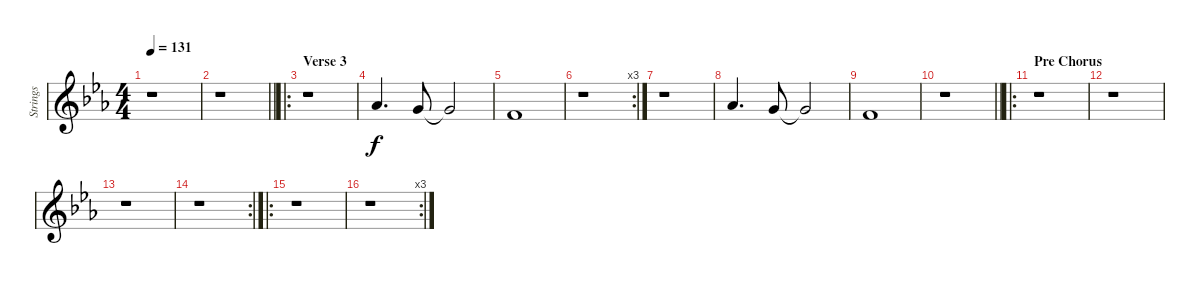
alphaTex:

\track ("Strings" "Strings") {instrument stringensemble1}
\staff {score}
\tuning (E4 B3 G3 D3 A2 E2) {hide}
\ts (4 4)
\tempo 131
\clef g2
\ks eb
r.1{dy f} |
\barLineRight lightlight
r.1 |
\ro
\section ("" "Verse 3")
r.1 |
4.1.4{d} 3.1.8 3.1{t}.2 |
1.1.1 |
\rc 3
r.1 |
r.1 |
4.1.4{d} 3.1.8 3.1{t}.2 |
1.1.1 |
\barLineRight lightlight
r.1 |
\ro
\section ("" "Pre Chorus")
r.1 |
r.1 |
r.1 |
\rc 2
r.1 |
\ro
r.1 |
\rc 3
r.1
